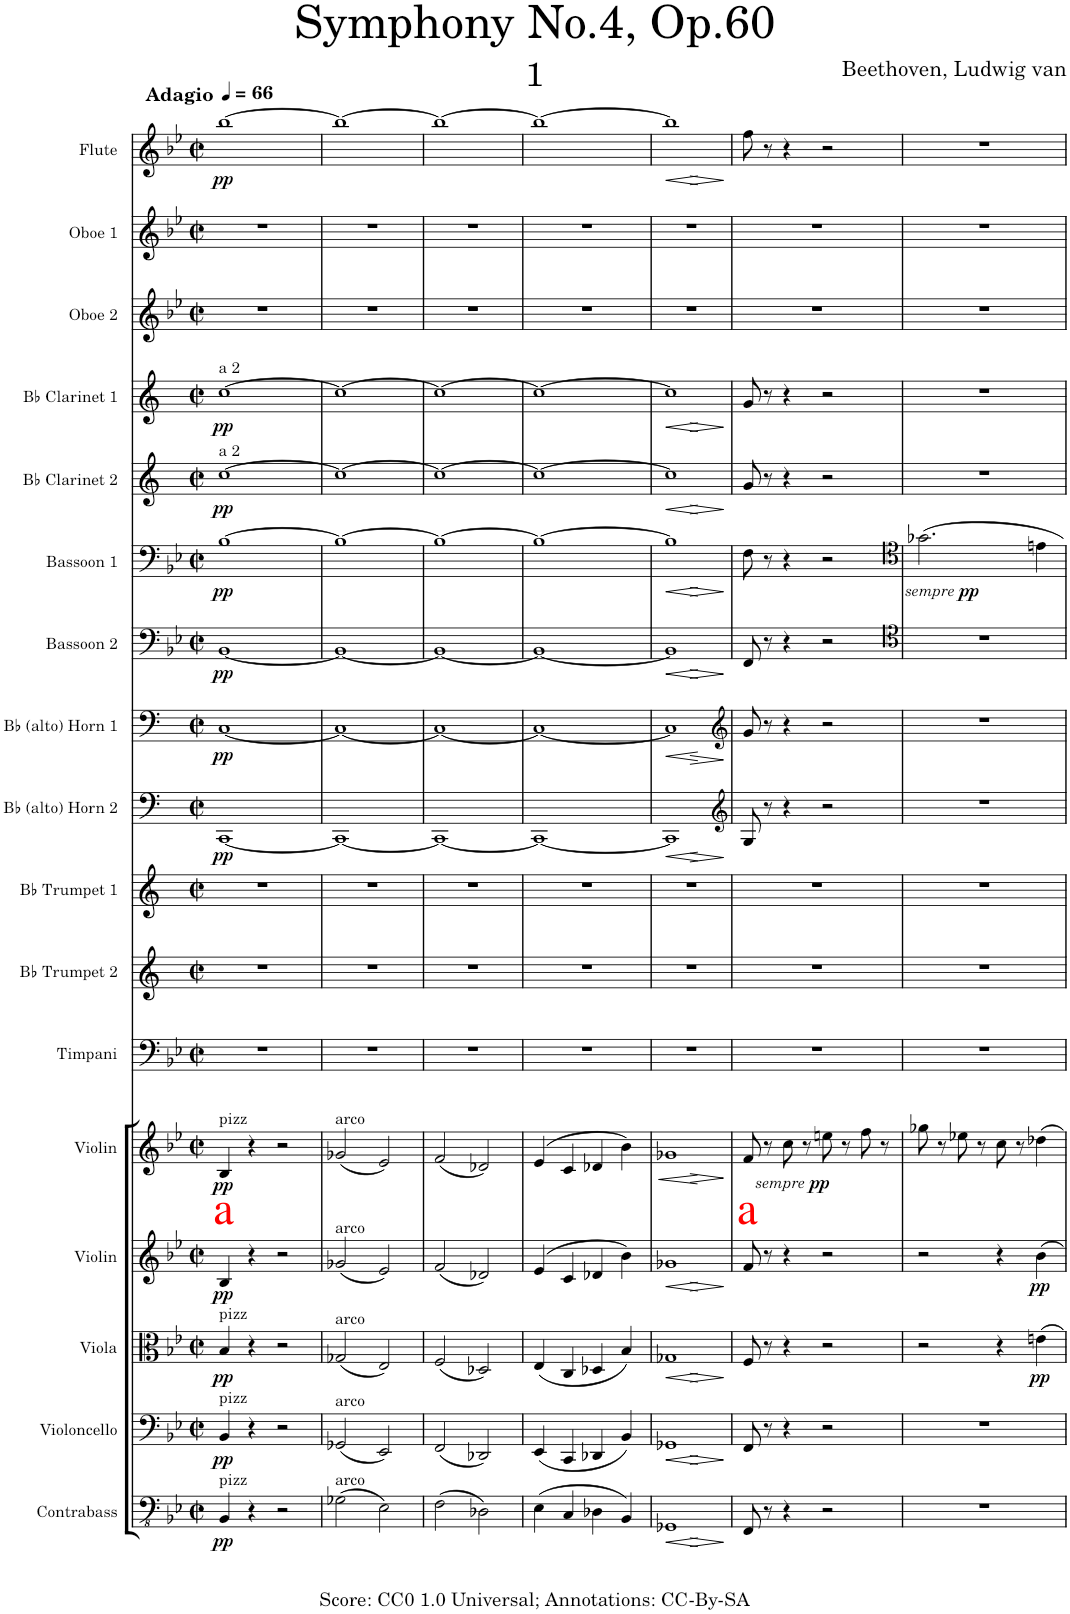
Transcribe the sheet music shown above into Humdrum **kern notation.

**kern	**dynam	**kern	**dynam	**kern	**dynam	**kern	**dynam	**kern	**text	**dynam	**kern	**kern	**kern	**kern	**dynam	**kern	**dynam	**kern	**dynam	**kern	**dynam	**kern	**dynam	**kern	**dynam	**kern	**kern	**kern	**dynam
*part17	*part17	*part16	*part16	*part15	*part15	*part14	*part14	*part13	*part13	*part13	*part12	*part11	*part10	*part9	*part9	*part8	*part8	*part7	*part7	*part6	*part6	*part5	*part5	*part4	*part4	*part3	*part2	*part1	*part1
*staff17	*staff17	*staff16	*staff16	*staff15	*staff15	*staff14	*staff14	*staff13	*staff13	*staff13	*staff12	*staff11	*staff10	*staff9	*staff9	*staff8	*staff8	*staff7	*staff7	*staff6	*staff6	*staff5	*staff5	*staff4	*staff4	*staff3	*staff2	*staff1	*staff1
*I"Contrabass	*	*I"Violoncello	*	*I"Viola	*	*I"Violin	*	*I"Violin	*	*	*I"Timpani	*I"Bb Trumpet 2	*I"Bb Trumpet 1	*I"Bb (alto) Horn 2	*	*I"Bb (alto) Horn 1	*	*I"Bassoon 2	*	*I"Bassoon 1	*	*I"Bb Clarinet 2	*	*I"Bb Clarinet 1	*	*I"Oboe 2	*I"Oboe 1	*I"Flute	*
*I'Cb	*	*I'Vc	*	*I'Vla	*	*I'Vln	*	*I'Vln	*	*	*I'Timp	*I'Tpt 2	*I'Tpt 1	*I'Hn 2	*	*I'Hn 1	*	*I'Bsn 2	*	*I'Bsn 1	*	*I'Cl 2	*	*I'Cl 1	*	*I'Ob 2	*I'Ob 1	*I'Fl	*
*clefFv4	*	*clefF4	*	*clefC3	*	*clefG2	*	*clefG2	*	*	*clefF4	*clefG2	*clefG2	*clefF4	*	*clefF4	*	*clefF4	*	*clefF4	*	*clefG2	*	*clefG2	*	*clefG2	*clefG2	*clefG2	*
*	*	*	*	*	*	*	*	*	*	*	*	*Trd1c2	*Trd1c2	*Trd1c2	*	*Trd1c2	*	*	*	*	*	*Trd1c2	*	*Trd1c2	*	*	*	*	*
*k[b-e-]	*	*k[b-e-]	*	*k[b-e-]	*	*k[b-e-]	*	*k[b-e-]	*	*	*k[b-e-]	*k[]	*k[]	*k[]	*	*k[]	*	*k[b-e-]	*	*k[b-e-]	*	*k[]	*	*k[]	*	*k[b-e-]	*k[b-e-]	*k[b-e-]	*
*M2/2	*	*M2/2	*	*M2/2	*	*M2/2	*	*M2/2	*	*	*M2/2	*M2/2	*M2/2	*M2/2	*	*M2/2	*	*M2/2	*	*M2/2	*	*M2/2	*	*M2/2	*	*M2/2	*M2/2	*M2/2	*
*met(c|)	*	*met(c|)	*	*met(c|)	*	*met(c|)	*	*met(c|)	*	*	*met(c|)	*met(c|)	*met(c|)	*met(c|)	*	*met(c|)	*	*met(c|)	*	*met(c|)	*	*met(c|)	*	*met(c|)	*	*met(c|)	*met(c|)	*met(c|)	*
*MM66	*	*MM66	*	*MM66	*	*MM66	*	*MM66	*	*	*MM66	*MM66	*MM66	*MM66	*	*MM66	*	*MM66	*	*MM66	*	*MM66	*	*MM66	*	*MM66	*MM66	*MM66	*
=1	=1	=1	=1	=1	=1	=1	=1	=1	=1	=1	=1	=1	=1	=1	=1	=1	=1	=1	=1	=1	=1	=1	=1	=1	=1	=1	=1	=1	=1
!	!	!	!	!	!	!	!	!	!	!	!	!	!	!	!	!	!	!	!	!	!	!	!	!	!	!	!	!LO:TX:a:B:t=Adagio	!
!	!	!	!	!	!	!	!	!	!	!	!	!	!	!	!	!	!	!	!	!	!	!	!	!LO:TX:a:t=a 2	!	!	!	!	!
!	!	!	!	!	!	!	!	!	!	!	!	!	!	!	!	!	!	!	!	!	!	!LO:TX:a:t=a 2	!	!	!	!	!	!	!
!	!	!	!	!	!	!	!	!LO:TX:a:t=pizz	!	!	!	!	!	!	!	!	!	!	!	!	!	!	!	!	!	!	!	!	!
!	!	!	!	!LO:TX:a:t=pizz	!	!	!	!	!	!	!	!	!	!	!	!	!	!	!	!	!	!	!	!	!	!	!	!	!
!	!	!LO:TX:a:t=pizz	!	!	!	!	!	!	!	!	!	!	!	!	!	!	!	!	!	!	!	!	!	!	!	!	!	!	!
!LO:TX:a:t=pizz	!	!	!	!	!	!	!	!	!	!	!	!	!	!	!	!	!	!	!	!	!	!	!	!	!	!	!	!	!
!	!LO:DY:b	!	!LO:DY:b	!	!LO:DY:b	!	!LO:DY:b	!	!LO:LY:b:color=#FF0000	!LO:DY:b	!	!	!	!	!LO:DY:b	!	!LO:DY:b	!	!LO:DY:b	!	!LO:DY:b	!	!LO:DY:b	!	!LO:DY:b	!	!	!	!LO:DY:b
4BBB-/	pp	4BB-/	pp	4B-/	pp	4B-/	pp	4B-/	a	pp	1r	1r	1r	[1CC	pp	[1C	pp	[1BB-	pp	[1B-	pp	[1cc	pp	[1cc	pp	1r	1r	[1bb-	pp
4r	.	4r	.	4r	.	4r	.	4r	.	.	.	.	.	.	.	.	.	.	.	.	.	.	.	.	.	.	.	.	.
2r	.	2r	.	2r	.	2r	.	2r	.	.	.	.	.	.	.	.	.	.	.	.	.	.	.	.	.	.	.	.	.
=2	=2	=2	=2	=2	=2	=2	=2	=2	=2	=2	=2	=2	=2	=2	=2	=2	=2	=2	=2	=2	=2	=2	=2	=2	=2	=2	=2	=2	=2
!	!	!	!	!	!	!	!	!LO:TX:a:t=arco	!	!	!	!	!	!	!	!	!	!	!	!	!	!	!	!	!	!	!	!	!
!	!	!	!	!	!	!LO:TX:a:t=arco	!	!	!	!	!	!	!	!	!	!	!	!	!	!	!	!	!	!	!	!	!	!	!
!	!	!	!	!LO:TX:a:t=arco	!	!	!	!	!	!	!	!	!	!	!	!	!	!	!	!	!	!	!	!	!	!	!	!	!
!	!	!LO:TX:a:t=arco	!	!	!	!	!	!	!	!	!	!	!	!	!	!	!	!	!	!	!	!	!	!	!	!	!	!	!
!LO:TX:a:t=arco	!	!	!	!	!	!	!	!	!	!	!	!	!	!	!	!	!	!	!	!	!	!	!	!	!	!	!	!	!
(2GG-X\	.	(2GG-X/	.	(2G-X/	.	(2g-X/	.	(2g-X/	.	.	1r	1r	1r	1CC_	.	1C_	.	1BB-_	.	1B-_	.	1cc_	.	1cc_	.	1r	1r	1bb-_	.
2EE-\)	.	2EE-/)	.	2E-/)	.	2e-/)	.	2e-/)	.	.	.	.	.	.	.	.	.	.	.	.	.	.	.	.	.	.	.	.	.
=3	=3	=3	=3	=3	=3	=3	=3	=3	=3	=3	=3	=3	=3	=3	=3	=3	=3	=3	=3	=3	=3	=3	=3	=3	=3	=3	=3	=3	=3
(2FF\	.	(2FF/	.	(2F/	.	(2f/	.	(2f/	.	.	1r	1r	1r	1CC_	.	1C_	.	1BB-_	.	1B-_	.	1cc_	.	1cc_	.	1r	1r	1bb-_	.
2DD-X\)	.	2DD-X/)	.	2D-X/)	.	2d-X/)	.	2d-X/)	.	.	.	.	.	.	.	.	.	.	.	.	.	.	.	.	.	.	.	.	.
=4	=4	=4	=4	=4	=4	=4	=4	=4	=4	=4	=4	=4	=4	=4	=4	=4	=4	=4	=4	=4	=4	=4	=4	=4	=4	=4	=4	=4	=4
(4EE-\	.	(4EE-/	.	(4E-/	.	(4e-/	.	(4e-/	.	.	1r	1r	1r	1CC_	.	1C_	.	1BB-_	.	1B-_	.	1cc_	.	1cc_	.	1r	1r	1bb-_	.
4CC/	.	4CC/	.	4C/	.	4c/	.	4c/	.	.	.	.	.	.	.	.	.	.	.	.	.	.	.	.	.	.	.	.	.
4DD-X\	.	4DD-X/	.	4D-X/	.	4d-X/	.	4d-X/	.	.	.	.	.	.	.	.	.	.	.	.	.	.	.	.	.	.	.	.	.
4BBB-/)	.	4BB-/)	.	4B-/)	.	4b-\)	.	4b-\)	.	.	.	.	.	.	.	.	.	.	.	.	.	.	.	.	.	.	.	.	.
=5	=5	=5	=5	=5	=5	=5	=5	=5	=5	=5	=5	=5	=5	=5	=5	=5	=5	=5	=5	=5	=5	=5	=5	=5	=5	=5	=5	=5	=5
!	!LO:HP:b	!	!	!	!	!	!	!	!	!	!	!	!	!	!	!	!	!	!	!	!	!	!	!	!	!	!	!	!
!	!LO:HP:n=1:b	!	!LO:HP:b	!	!	!	!	!	!	!	!	!	!	!	!	!	!	!	!	!	!	!	!	!	!	!	!	!	!
!	!	!	!LO:HP:n=1:b	!	!LO:HP:b	!	!	!	!	!	!	!	!	!	!	!	!	!	!	!	!	!	!	!	!	!	!	!	!
!	!	!	!	!	!LO:HP:n=1:b	!	!LO:HP:b	!	!	!	!	!	!	!	!	!	!	!	!	!	!	!	!	!	!	!	!	!	!
!	!	!	!	!	!	!	!LO:HP:n=1:b	!	!	!LO:HP:b	!	!	!	!	!	!	!	!	!	!	!	!	!	!	!	!	!	!	!
!	!	!	!	!	!	!	!	!	!	!LO:HP:n=1:b	!	!	!	!	!LO:HP:b	!	!	!	!	!	!	!	!	!	!	!	!	!	!
!	!	!	!	!	!	!	!	!	!	!	!	!	!	!	!LO:HP:n=1:b	!	!LO:HP:b	!	!	!	!	!	!	!	!	!	!	!	!
!	!	!	!	!	!	!	!	!	!	!	!	!	!	!	!	!	!LO:HP:n=1:b	!	!LO:HP:b	!	!	!	!	!	!	!	!	!	!
!	!	!	!	!	!	!	!	!	!	!	!	!	!	!	!	!	!	!	!LO:HP:n=1:b	!	!LO:HP:b	!	!	!	!	!	!	!	!
!	!	!	!	!	!	!	!	!	!	!	!	!	!	!	!	!	!	!	!	!	!LO:HP:n=1:b	!	!LO:HP:b	!	!	!	!	!	!
!	!	!	!	!	!	!	!	!	!	!	!	!	!	!	!	!	!	!	!	!	!	!	!LO:HP:n=1:b	!	!LO:HP:b	!	!	!	!
!	!	!	!	!	!	!	!	!	!	!	!	!	!	!	!	!	!	!	!	!	!	!	!	!	!LO:HP:n=1:b	!	!	!	!LO:HP:b
!	!	!	!	!	!	!	!	!	!	!	!	!	!	!	!	!	!	!	!	!	!	!	!	!	!	!	!	!	!LO:HP:n=1:b
1GGG-X	< >	1GG-X	> <	1G-X	> <	1g-X	> <	1g-X	.	> <	1r	1r	1r	1CC]	> <	1C]	> <	1BB-]	> <	1B-]	> <	1cc]	> <	1cc]	> <	1r	1r	1bb-]	> <
.	[	.	]	.	]	.	]	.	.	]	.	.	.	.	]	.	]	.	]	.	]	.	]	.	]	.	.	.	]
=6	=6	=6	=6	=6	=6	=6	=6	=6	=6	=6	=6	=6	=6	=6	=6	=6	=6	=6	=6	=6	=6	=6	=6	=6	=6	=6	=6	=6	=6
*	*	*	*	*	*	*	*	*	*	*	*	*	*	*clefG2	*	*clefG2	*	*	*	*	*	*	*	*	*	*	*	*	*
!	!	!	!	!	!	!	!	!	!LO:LY:b:color=#FF0000	!	!	!	!	!	!	!	!	!	!	!	!	!	!	!	!	!	!	!	!
8FFF/	.	8FF/	.	8F/	.	8f/	.	8f/	a	.	1r	1r	1r	8G/	.	8g/	.	8FF/	.	8F\	.	8g/	.	8g/	.	1r	1r	8ff\	.
8r	]	8r	[	8r	[	8r	[	8r	.	[	.	.	.	8r	[	8r	[	8r	[	8r	[	8r	[	8r	[	.	.	8r	[
!	!	!	!	!	!	!	!	!	!	!LO:DY:b	!	!	!	!	!	!	!	!	!	!	!	!	!	!	!	!	!	!	!
!	!	!	!	!	!	!	!	!	!	!LO:DY:n=1:b	!	!	!	!	!	!	!	!	!	!	!	!	!	!	!	!	!	!	!
4r	.	4r	.	4r	.	4r	.	8cc\	.	other-dynamics pp	.	.	.	4r	.	4r	.	4r	.	4r	.	4r	.	4r	.	.	.	4r	.
.	.	.	.	.	.	.	.	8r	.	.	.	.	.	.	.	.	.	.	.	.	.	.	.	.	.	.	.	.	.
2r	.	2r	.	2r	.	2r	.	8een\	.	.	.	.	.	2r	.	2r	.	2r	.	2r	.	2r	.	2r	.	.	.	2r	.
.	.	.	.	.	.	.	.	8r	.	.	.	.	.	.	.	.	.	.	.	.	.	.	.	.	.	.	.	.	.
.	.	.	.	.	.	.	.	8ff\	.	.	.	.	.	.	.	.	.	.	.	.	.	.	.	.	.	.	.	.	.
.	.	.	.	.	.	.	.	8r	.	.	.	.	.	.	.	.	.	.	.	.	.	.	.	.	.	.	.	.	.
=7	=7	=7	=7	=7	=7	=7	=7	=7	=7	=7	=7	=7	=7	=7	=7	=7	=7	=7	=7	=7	=7	=7	=7	=7	=7	=7	=7	=7	=7
*	*	*	*	*	*	*	*	*	*	*	*	*	*	*	*	*	*	*clefC4	*	*clefC4	*	*	*	*	*	*	*	*	*
!	!	!	!	!	!	!	!	!	!	!	!	!	!	!	!	!	!	!	!	!	!LO:DY:b	!	!	!	!	!	!	!	!
!	!	!	!	!	!	!	!	!	!	!	!	!	!	!	!	!	!	!	!	!	!LO:DY:n=1:b	!	!	!	!	!	!	!	!
1r	.	1r	.	2r	.	2r	.	8gg-X\	.	.	1r	1r	1r	1r	.	1r	.	1r	.	2.g-X\	other-dynamics pp	1r	.	1r	.	1r	1r	1r	.
.	.	.	.	.	.	.	.	8r	.	.	.	.	.	.	.	.	.	.	.	.	.	.	.	.	.	.	.	.	.
.	.	.	.	.	.	.	.	8ee-X\	.	.	.	.	.	.	.	.	.	.	.	.	.	.	.	.	.	.	.	.	.
.	.	.	.	.	.	.	.	8r	.	.	.	.	.	.	.	.	.	.	.	.	.	.	.	.	.	.	.	.	.
.	.	.	.	4r	.	4r	.	8cc\	.	.	.	.	.	.	.	.	.	.	.	.	.	.	.	.	.	.	.	.	.
.	.	.	.	.	.	.	.	8r	.	.	.	.	.	.	.	.	.	.	.	.	.	.	.	.	.	.	.	.	.
!	!	!	!	!	!LO:DY:b	!	!LO:DY:b	!	!	!	!	!	!	!	!	!	!	!	!	!	!	!	!	!	!	!	!	!	!
.	.	.	.	4en\	pp	4b-\	pp	4dd-X\	.	.	.	.	.	.	.	.	.	.	.	4en\	.	.	.	.	.	.	.	.	.
=	=	=	=	=	=	=	=	=	=	=	=	=	=	=	=	=	=	=	=	=	=	=	=	=	=	=	=	=	=
*-	*-	*-	*-	*-	*-	*-	*-	*-	*-	*-	*-	*-	*-	*-	*-	*-	*-	*-	*-	*-	*-	*-	*-	*-	*-	*-	*-	*-	*-
